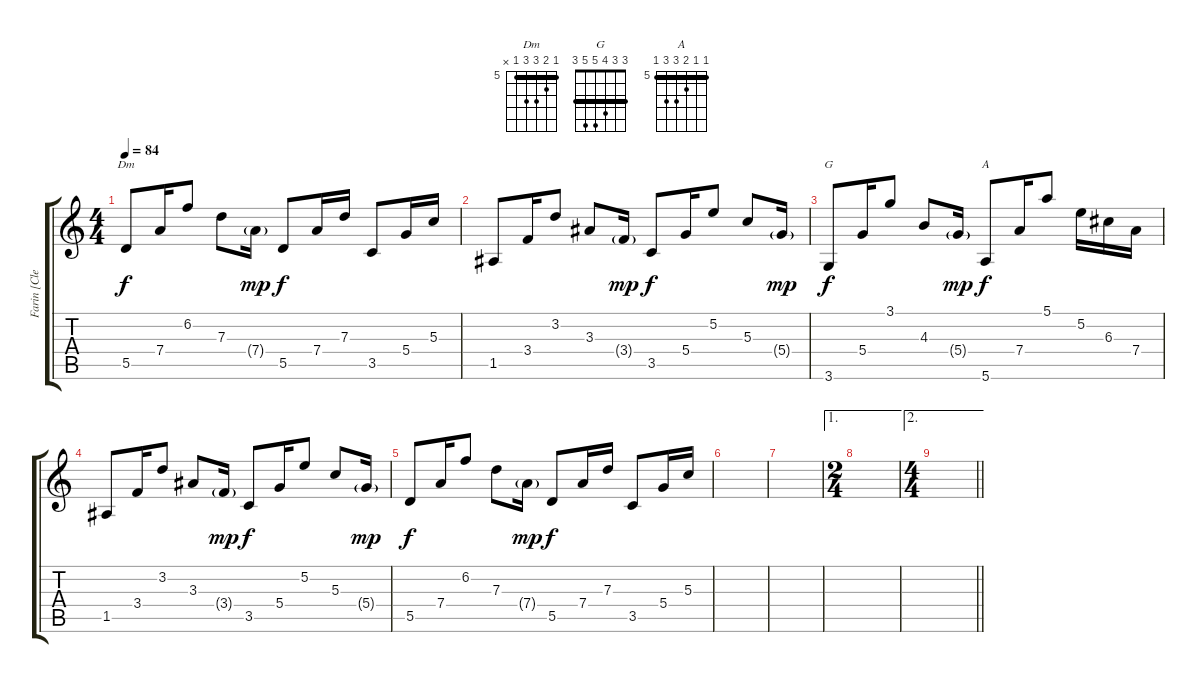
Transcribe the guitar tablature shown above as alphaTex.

\track ("Farin [Clean]" "Farin [Cle") {instrument acousticguitarnylon}
\staff {score tabs}
\tuning (E4 B3 G3 D3 A2 E2) {hide}
\chord ("Dm" 5 6 7 7 5 x) {firstfret 5 barre 5}
\chord ("G" 3 3 4 5 5 3) {barre 3}
\chord ("A" 5 5 6 7 7 5) {firstfret 5 barre 5}
\ts (4 4)
\tempo 84
\clef g2
\ks c
5.5.8{ch "Dm" dy f} 7.4.16 6.2.8 7.3.8 7.4{g}.16{dy mp} 5.5.8{dy f} 7.4.16 7.3.16 3.5.8 5.4.16 5.3.16 |
1.5.8 3.4.16 3.2.8 3.3.8 3.4{g}.16{dy mp} 3.5.8{dy f} 5.4.16 5.2.8 5.3.8 5.4{g}.16{dy mp} |
3.6.8{ch "G" dy f} 5.4.16 3.1.8 4.3.8 5.4{g}.16{dy mp} 5.6.8{ch "A" dy f} 7.4.16 5.1.8 5.2.16 6.3.16 7.4.16 |
1.5.8 3.4.16 3.2.8 3.3.8 3.4{g}.16{dy mp} 3.5.8{dy f} 5.4.16 5.2.8 5.3.8 5.4{g}.16{dy mp} |
5.5.8{dy f} 7.4.16 6.2.8 7.3.8 7.4{g}.16{dy mp} 5.5.8{dy f} 7.4.16 7.3.16 3.5.8 5.4.16 5.3.16 |
|
|
\ae 1
\ts (2 4)
|
\ae 2
\ts (4 4)
\barLineRight lightlight
